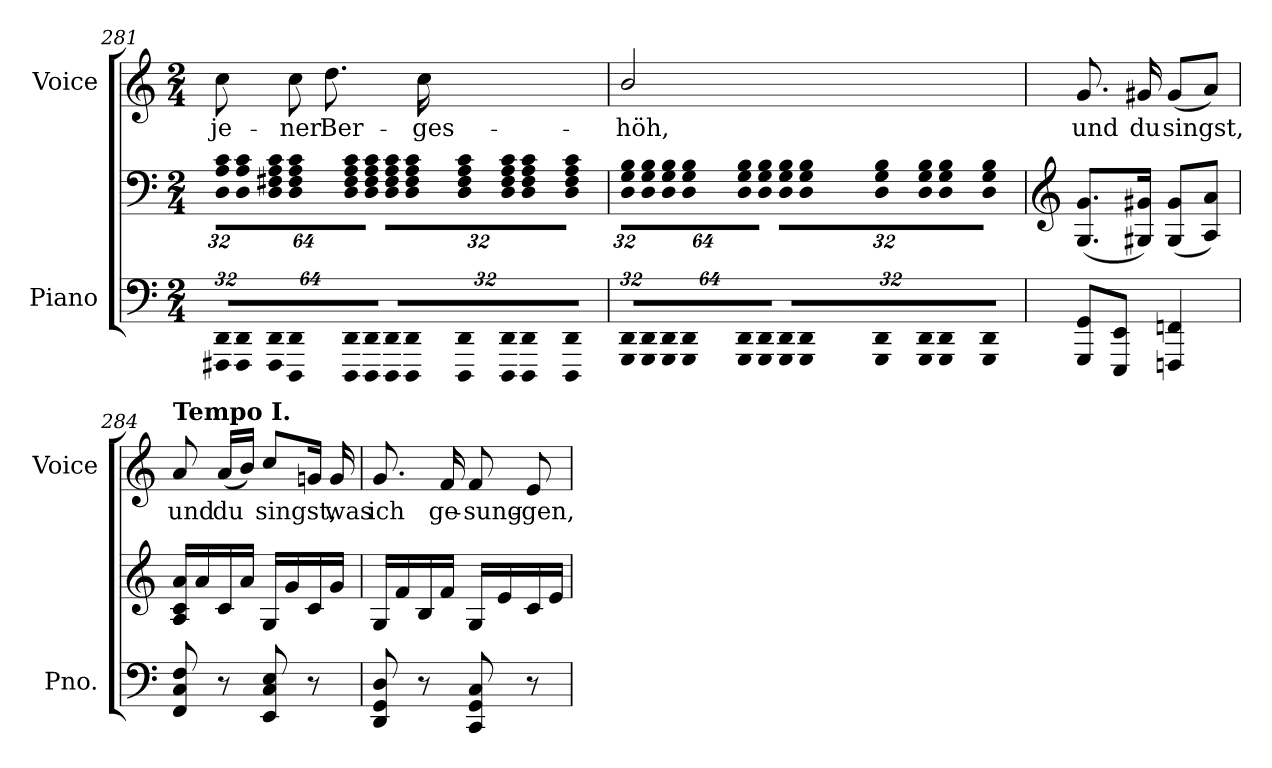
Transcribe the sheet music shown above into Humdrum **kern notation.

**kern	**kern	**kern	**text
*part2	*part2	*part1	*part1
*staff3	*staff2	*staff1	*staff1
*I"Piano	*	*I"Voice	*
*I'Pno.	*	*I'Voice	*
*clefF4	*clefF4	*clefG2	*
*k[]	*k[]	*k[]	*
*C:	*C:	*C:	*
*M2/4	*M2/4	*M2/4	*
*Xbrackettup	*	*	*
=281	=281	=281	=281
!LO:N:vis=16	!	!	!
*	*Xbrackettup	*	*
!	!LO:N:vis=16	!	!
!	!	!	!LO:LY:b:color=#000000
512%21FFF#Xi/ 512%21DDiLL	512%21Di\ 512%21Ai 512%21ciLL	8cci\	je-
!LO:N:vis=16	!LO:N:vis=16	!	!
1024%43FFF#i/ 1024%43DDi	1024%43Di\ 1024%43Ai 1024%43ci	.	.
!LO:N:vis=16	!LO:N:vis=16	!	!
1024%43FFF#i/ 1024%43DDi	1024%43Di\ 1024%43F#Xi 1024%43Ai 1024%43ci	.	.
!LO:N:vis=16	!LO:N:vis=16	!	!
!	!	!	!LO:LY:b:color=#000000
512%21DDDi/ 512%21DDi	512%21Di\ 512%21F#i 512%21Ai 512%21ci	8cci\	-ner
!LO:N:vis=16	!LO:N:vis=16	!	!
1024%43DDDi/ 1024%43DDi	1024%43Di\ 1024%43F#i 1024%43Ai 1024%43ci	.	.
!LO:N:vis=16	!LO:N:vis=16	!	!
1024%43DDDi/ 1024%43DDiJJ	1024%43Di\ 1024%43F#i 1024%43Ai 1024%43ciJJ	.	.
!LO:N:vis=16	!LO:N:vis=16	!	!
!	!	!	!LO:LY:b:color=#000000
512%21DDDi/ 512%21DDiLL	512%21Di\ 512%21F#i 512%21Ai 512%21ciLL	8.ddi\	Ber-
!LO:N:vis=16	!LO:N:vis=16	!	!
1024%43DDDi/ 1024%43DDi	1024%43Di\ 1024%43F#i 1024%43Ai 1024%43ci	.	.
!LO:N:vis=16	!LO:N:vis=16	!	!
1024%43DDDi/ 1024%43DDi	1024%43Di\ 1024%43F#i 1024%43Ai 1024%43ci	.	.
!LO:N:vis=16	!LO:N:vis=16	!	!
512%21DDDi/ 512%21DDi	512%21Di\ 512%21F#i 512%21Ai 512%21ci	.	.
!LO:N:vis=16	!LO:N:vis=16	!	!
1024%43DDDi/ 1024%43DDi	1024%43Di\ 1024%43F#i 1024%43Ai 1024%43ci	.	.
!	!	!	!LO:LY:b:color=#000000
.	.	16cci\	-ges-
!LO:N:vis=16	!LO:N:vis=16	!	!
1024%43DDDi/ 1024%43DDiJJ	1024%43Di\ 1024%43F#i 1024%43Ai 1024%43ciJJ	.	.
!!LO:LB:g=z
=282	=282	=282	=282
!LO:N:vis=16	!LO:N:vis=16	!	!
!	!	!LO:TX:a:B:t=Molto Adagio.	!
!	!	!	!LO:LY:b:color=#000000
*	*	*^	*
512%21GGGi/ 512%21DDiLL	512%21Di\ 512%21Gi 512%21BiLL	2bi/	4ryy	-höh,
!LO:N:vis=16	!LO:N:vis=16	!	!	!
1024%43GGGi/ 1024%43DDi	1024%43Di\ 1024%43Gi 1024%43Bi	.	.	.
!LO:N:vis=16	!LO:N:vis=16	!	!	!
1024%43GGGi/ 1024%43DDi	1024%43Di\ 1024%43Gi 1024%43Bi	.	.	.
!LO:N:vis=16	!LO:N:vis=16	!	!	!
512%21GGGi/ 512%21DDi	512%21Di\ 512%21Gi 512%21Bi	.	.	.
!LO:N:vis=16	!LO:N:vis=16	!	!	!
1024%43GGGi/ 1024%43DDi	1024%43Di\ 1024%43Gi 1024%43Bi	.	.	.
!LO:N:vis=16	!LO:N:vis=16	!	!	!
1024%43GGGi/ 1024%43DDiJJ	1024%43Di\ 1024%43Gi 1024%43BiJJ	.	.	.
!LO:N:vis=16	!LO:N:vis=16	!	!	!
512%21GGGi/ 512%21DDiLL	512%21Di\ 512%21Gi 512%21BiLL	.	8ryy	.
!LO:N:vis=16	!LO:N:vis=16	!	!	!
1024%43GGGi/ 1024%43DDi	1024%43Di\ 1024%43Gi 1024%43Bi	.	.	.
!LO:N:vis=16	!LO:N:vis=16	!	!	!
1024%43GGGi/ 1024%43DDi	1024%43Di\ 1024%43Gi 1024%43Bi	.	.	.
!LO:N:vis=16	!LO:N:vis=16	!	!	!
512%21GGGi/ 512%21DDi	512%21Di\ 512%21Gi 512%21Bi	.	16ryy	.
!LO:N:vis=16	!LO:N:vis=16	!	!	!
1024%43GGGi/ 1024%43DDi	1024%43Di\ 1024%43Gi 1024%43Bi	.	.	.
.	.	.	32ryy	.
!LO:N:vis=16	!LO:N:vis=16	!	!	!
1024%43GGGi/ 1024%43DDiJJ	1024%43Di\ 1024%43Gi 1024%43BiJJ	.	.	.
.	.	.	64ryy	.
.	.	.	128...ryy	.
*	*	*MM60	*	*
.	.	.	1024ryy	.
*	*	*v	*v	*
=283	=283	=283	=283
*	*clefG2	*	*
*	*	*^	*
!	!	!	!	!LO:LY:b:color=#000000
*	*	*v	*v	*
8GGGi/ 8GGiL	(8.Gi/ 8.giL	8.gi/	und
8EEEi/ 8EEiJ	.	.	.
!	!	!	!LO:LY:b:color=#000000
.	16G#Xi/ 16g#XiJk)	16g#Xi/	du
!	!	!	!LO:LY:b:color=#000000
4FFFni/ 4FFni	(8G#i/ 8g#iL	(8g#i/L	singst,
.	8Ai/ 8aiJ)	8ai/J)	.
=284	=284	=284	=284
!	!	!LO:TX:a:B:t=Tempo I.	!
!	!	!	!LO:LY:b:color=#000000
8FFi/ 8Ci 8Fi	16Ai/ 16ci 16aiLL	8ai/	und
.	16ai/	.	.
!	!	!	!LO:LY:b:color=#000000
8r	16ci/	(16ai/LL	du
.	16ai/JJ	16bi/JJ)	.
!	!	!	!LO:LY:b:color=#000000
8EEi/ 8Ci 8Ei	16Gi/LL	8cci/L	singst,
.	16gi/	.	.
8r	16ci/	16gni/Jk	.
!	!	!	!LO:LY:b:color=#000000
.	16gi/JJ	16gi/	was
=285	=285	=285	=285
!	!	!	!LO:LY:b:color=#000000
8DDi/ 8GGi 8Di	16Gi/LL	8.gi/	ich
.	16fi/	.	.
8r	16Bi/	.	.
!	!	!	!LO:LY:b:color=#000000
.	16fi/JJ	16fi/	ge-
!	!	!	!LO:LY:b:color=#000000
8CCi/ 8GGi 8Ci	16Gi/LL	8fi/	-sung-
.	16ei/	.	.
!	!	!	!LO:LY:b:color=#000000
8r	16ci/	8ei/	-gen,
.	16ei/JJ	.	.
=	=	=	=
*-	*-	*-	*-
